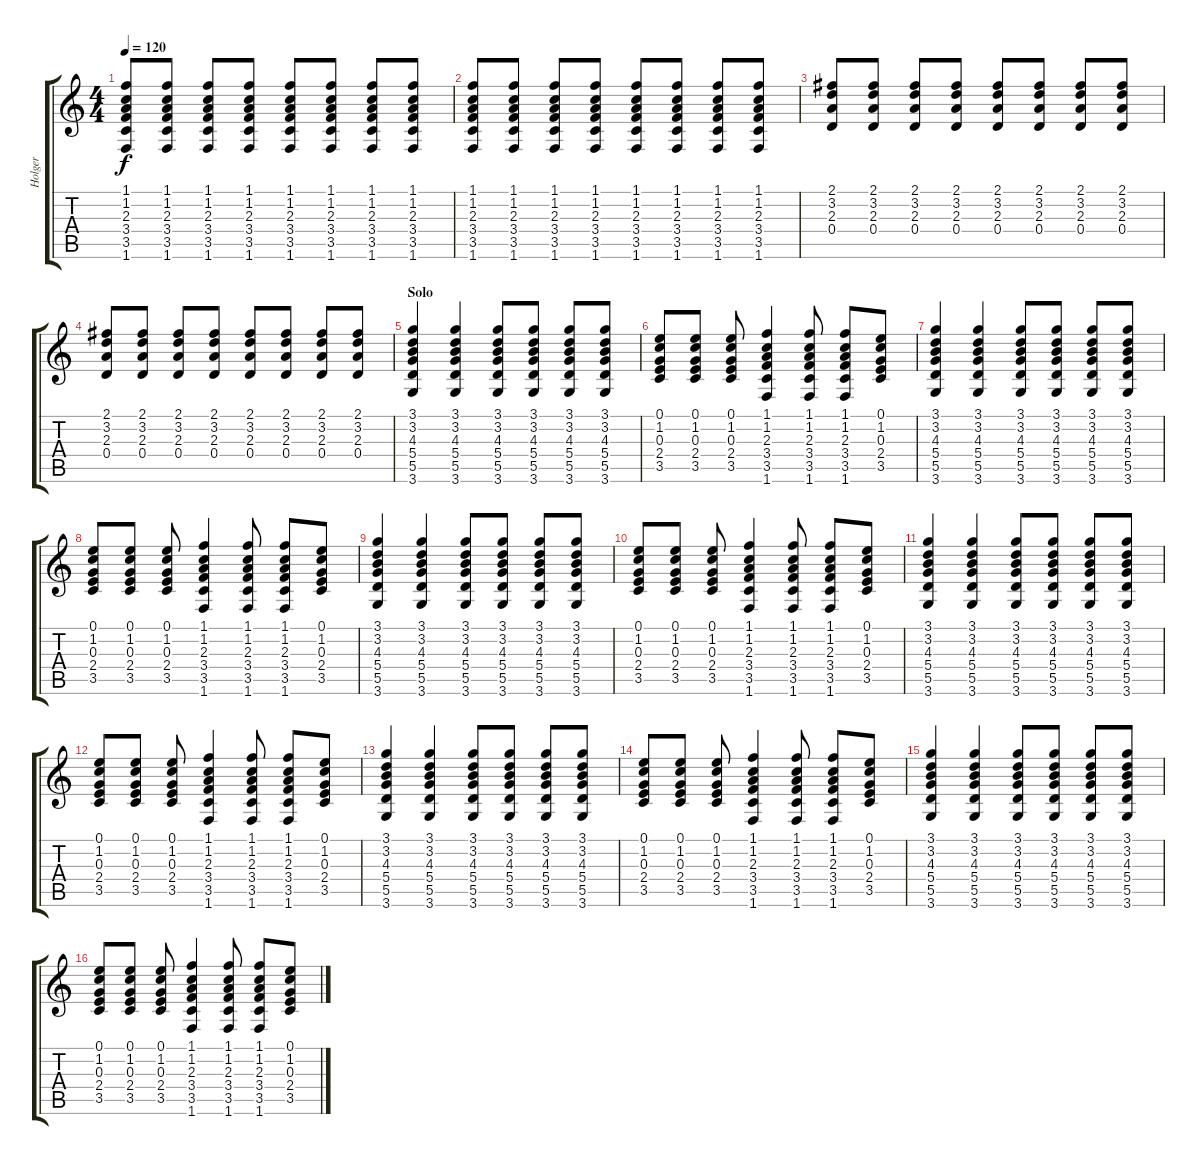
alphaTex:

\track ("Holger" "Holger") {instrument acousticguitarsteel}
\staff {score tabs}
\tuning (E4 B3 G3 D3 A2 E2) {hide}
\ts (4 4)
\tempo 120
\clef g2
\ks c
(1.1 1.2 2.3 3.4 3.5 1.6).8{dy f} (1.1 1.2 2.3 3.4 3.5 1.6).8 (1.1 1.2 2.3 3.4 3.5 1.6).8 (1.1 1.2 2.3 3.4 3.5 1.6).8 (1.1 1.2 2.3 3.4 3.5 1.6).8 (1.1 1.2 2.3 3.4 3.5 1.6).8 (1.1 1.2 2.3 3.4 3.5 1.6).8 (1.1 1.2 2.3 3.4 3.5 1.6).8 |
(1.1 1.2 2.3 3.4 3.5 1.6).8 (1.1 1.2 2.3 3.4 3.5 1.6).8 (1.1 1.2 2.3 3.4 3.5 1.6).8 (1.1 1.2 2.3 3.4 3.5 1.6).8 (1.1 1.2 2.3 3.4 3.5 1.6).8 (1.1 1.2 2.3 3.4 3.5 1.6).8 (1.1 1.2 2.3 3.4 3.5 1.6).8 (1.1 1.2 2.3 3.4 3.5 1.6).8 |
(2.1 3.2 2.3 0.4).8 (2.1 3.2 2.3 0.4).8 (2.1 3.2 2.3 0.4).8 (2.1 3.2 2.3 0.4).8 (2.1 3.2 2.3 0.4).8 (2.1 3.2 2.3 0.4).8 (2.1 3.2 2.3 0.4).8 (2.1 3.2 2.3 0.4).8 |
(2.1 3.2 2.3 0.4).8 (2.1 3.2 2.3 0.4).8 (2.1 3.2 2.3 0.4).8 (2.1 3.2 2.3 0.4).8 (2.1 3.2 2.3 0.4).8 (2.1 3.2 2.3 0.4).8 (2.1 3.2 2.3 0.4).8 (2.1 3.2 2.3 0.4).8 |
\section ("" "Solo")
(3.1 3.2 4.3 5.4 5.5 3.6).4 (3.1 3.2 4.3 5.4 5.5 3.6).4 (3.1 3.2 4.3 5.4 5.5 3.6).8 (3.1 3.2 4.3 5.4 5.5 3.6).8 (3.1 3.2 4.3 5.4 5.5 3.6).8 (3.1 3.2 4.3 5.4 5.5 3.6).8 |
(0.1 1.2 0.3 2.4 3.5).8 (0.1 1.2 0.3 2.4 3.5).8 (0.1 1.2 0.3 2.4 3.5).8 (1.1 1.2 2.3 3.4 3.5 1.6).4 (1.1 1.2 2.3 3.4 3.5 1.6).8 (1.1 1.2 2.3 3.4 3.5 1.6).8 (0.1 1.2 0.3 2.4 3.5).8 |
(3.1 3.2 4.3 5.4 5.5 3.6).4 (3.1 3.2 4.3 5.4 5.5 3.6).4 (3.1 3.2 4.3 5.4 5.5 3.6).8 (3.1 3.2 4.3 5.4 5.5 3.6).8 (3.1 3.2 4.3 5.4 5.5 3.6).8 (3.1 3.2 4.3 5.4 5.5 3.6).8 |
(0.1 1.2 0.3 2.4 3.5).8 (0.1 1.2 0.3 2.4 3.5).8 (0.1 1.2 0.3 2.4 3.5).8 (1.1 1.2 2.3 3.4 3.5 1.6).4 (1.1 1.2 2.3 3.4 3.5 1.6).8 (1.1 1.2 2.3 3.4 3.5 1.6).8 (0.1 1.2 0.3 2.4 3.5).8 |
(3.1 3.2 4.3 5.4 5.5 3.6).4 (3.1 3.2 4.3 5.4 5.5 3.6).4 (3.1 3.2 4.3 5.4 5.5 3.6).8 (3.1 3.2 4.3 5.4 5.5 3.6).8 (3.1 3.2 4.3 5.4 5.5 3.6).8 (3.1 3.2 4.3 5.4 5.5 3.6).8 |
(0.1 1.2 0.3 2.4 3.5).8 (0.1 1.2 0.3 2.4 3.5).8 (0.1 1.2 0.3 2.4 3.5).8 (1.1 1.2 2.3 3.4 3.5 1.6).4 (1.1 1.2 2.3 3.4 3.5 1.6).8 (1.1 1.2 2.3 3.4 3.5 1.6).8 (0.1 1.2 0.3 2.4 3.5).8 |
(3.1 3.2 4.3 5.4 5.5 3.6).4 (3.1 3.2 4.3 5.4 5.5 3.6).4 (3.1 3.2 4.3 5.4 5.5 3.6).8 (3.1 3.2 4.3 5.4 5.5 3.6).8 (3.1 3.2 4.3 5.4 5.5 3.6).8 (3.1 3.2 4.3 5.4 5.5 3.6).8 |
(0.1 1.2 0.3 2.4 3.5).8 (0.1 1.2 0.3 2.4 3.5).8 (0.1 1.2 0.3 2.4 3.5).8 (1.1 1.2 2.3 3.4 3.5 1.6).4 (1.1 1.2 2.3 3.4 3.5 1.6).8 (1.1 1.2 2.3 3.4 3.5 1.6).8 (0.1 1.2 0.3 2.4 3.5).8 |
(3.1 3.2 4.3 5.4 5.5 3.6).4 (3.1 3.2 4.3 5.4 5.5 3.6).4 (3.1 3.2 4.3 5.4 5.5 3.6).8 (3.1 3.2 4.3 5.4 5.5 3.6).8 (3.1 3.2 4.3 5.4 5.5 3.6).8 (3.1 3.2 4.3 5.4 5.5 3.6).8 |
(0.1 1.2 0.3 2.4 3.5).8 (0.1 1.2 0.3 2.4 3.5).8 (0.1 1.2 0.3 2.4 3.5).8 (1.1 1.2 2.3 3.4 3.5 1.6).4 (1.1 1.2 2.3 3.4 3.5 1.6).8 (1.1 1.2 2.3 3.4 3.5 1.6).8 (0.1 1.2 0.3 2.4 3.5).8 |
(3.1 3.2 4.3 5.4 5.5 3.6).4 (3.1 3.2 4.3 5.4 5.5 3.6).4 (3.1 3.2 4.3 5.4 5.5 3.6).8 (3.1 3.2 4.3 5.4 5.5 3.6).8 (3.1 3.2 4.3 5.4 5.5 3.6).8 (3.1 3.2 4.3 5.4 5.5 3.6).8 |
(0.1 1.2 0.3 2.4 3.5).8 (0.1 1.2 0.3 2.4 3.5).8 (0.1 1.2 0.3 2.4 3.5).8 (1.1 1.2 2.3 3.4 3.5 1.6).4 (1.1 1.2 2.3 3.4 3.5 1.6).8 (1.1 1.2 2.3 3.4 3.5 1.6).8 (0.1 1.2 0.3 2.4 3.5).8
